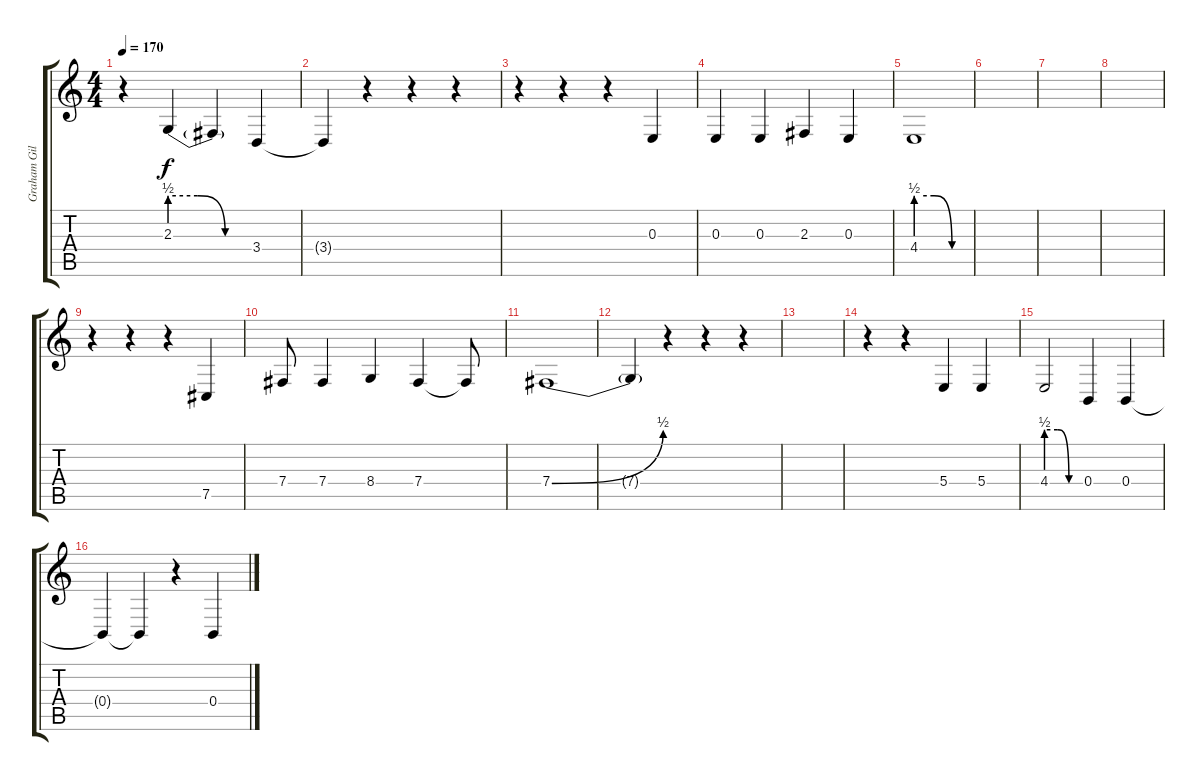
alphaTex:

\track ("Graham Gillespie (Vocals)" "Graham Gil") {instrument lead2sawtooth}
\staff {score tabs}
\tuning (Db4 Ab3 E3 B2 Gb2 Db2) {hide}
\ts (4 4)
\tempo 170
\clef g2
\ks c
r.4{dy f} 2.3{be (custom 0 2 20 2 40 0 60 0)}.4 2.3{t}.4 3.4.4 |
3.4{t}.4 r.4 r.4 r.4 |
r.4 r.4 r.4 0.3.4 |
0.3.4 0.3.4 2.3.4 0.3.4 |
4.4{be (custom 0 2 20 2 40 0 60 0)}.1 |
|
|
|
r.4 r.4 r.4 7.5.4 |
7.4.8 7.4.4 8.4.4 7.4.4 7.4{t}.8 |
7.4{be (bend 0 0 60 2)}.1 |
7.4{t}.4 r.4 r.4 r.4 |
|
r.4 r.4 5.4.4 5.4.4 |
4.4{be (custom 0 2 20 2 40 0 60 0)}.2 0.4.4 0.4.4 |
0.4{t}.4 0.4{t}.4 r.4 0.4.4
